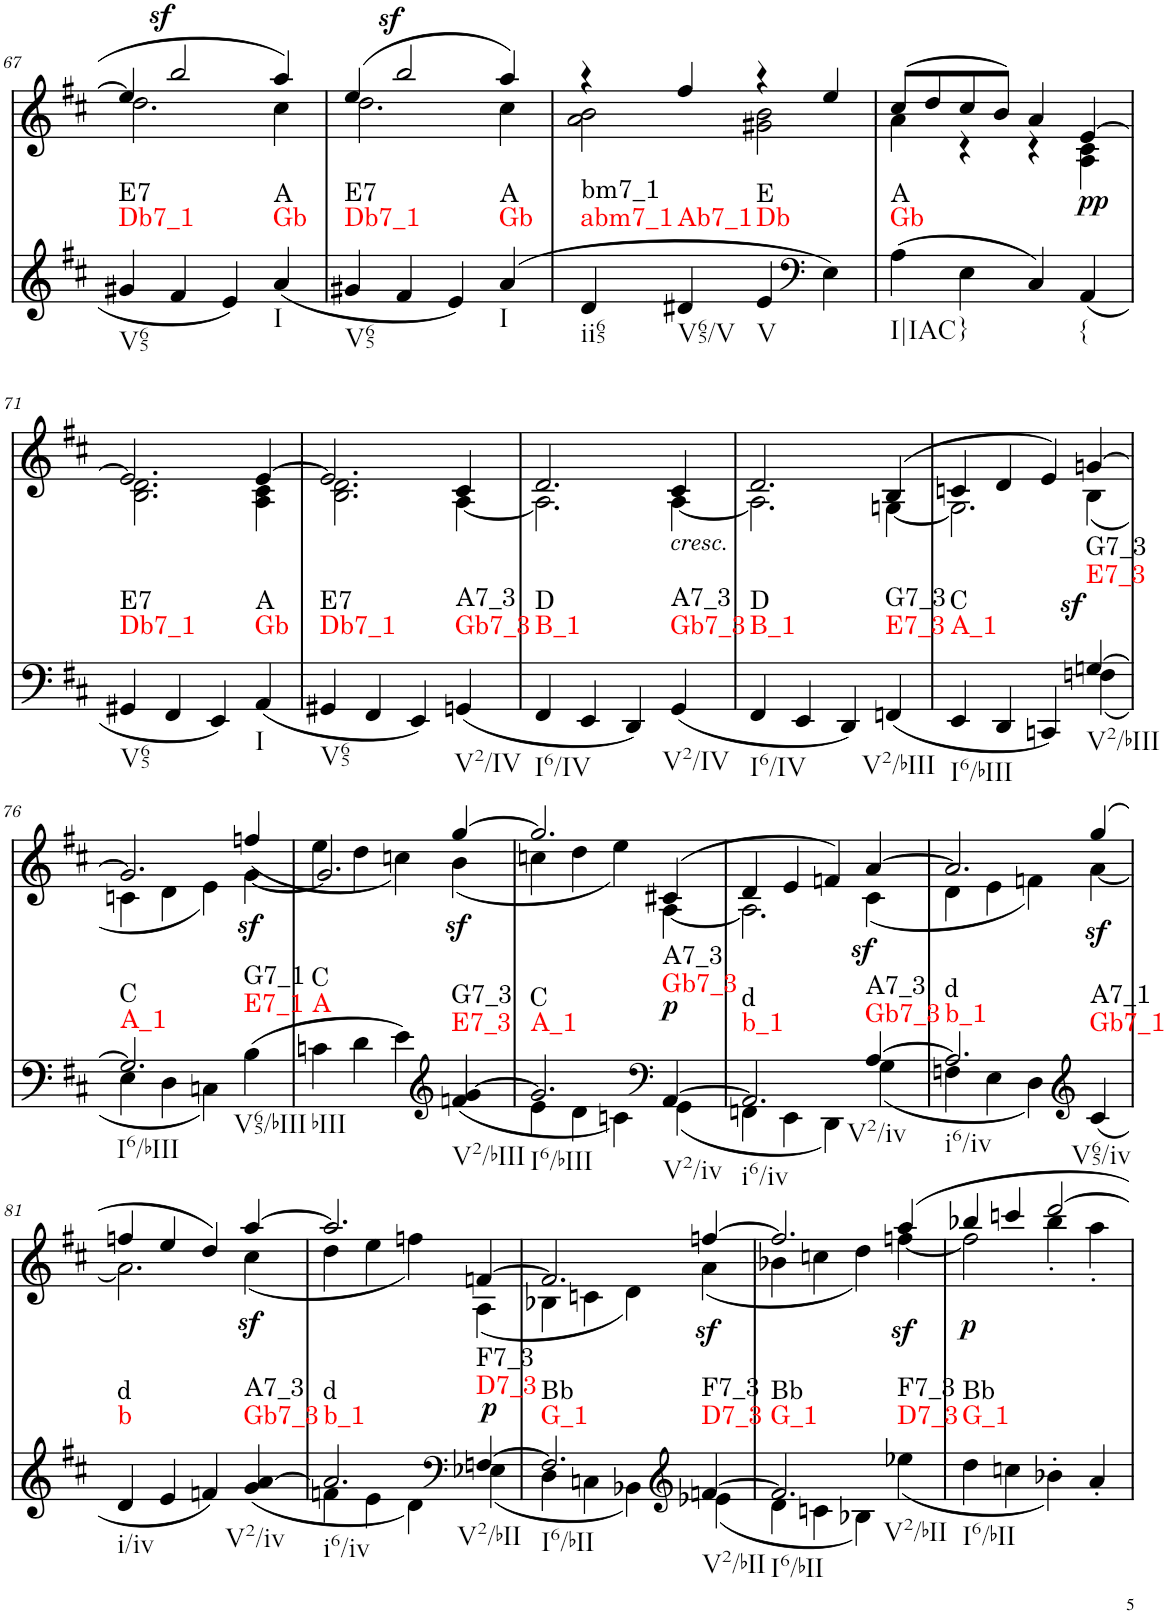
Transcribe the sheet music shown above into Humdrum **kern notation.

**kern	**dynam	**harte	**kern	**text	**dynam
*part2	*part2	*part2	*part1	*part1	*part1
*staff2	*staff2	*	*staff1	*staff1	*staff1
*I"piano	*	*	*I"piano	*	*
*I'Pno	*	*	*I'Pno	*	*
!!LO:PB:g=z
*clefG2	*	*	*clefG2	*	*
*k[f#c#]	*	*	*k[f#c#]	*	*
*D:	*	*	*D:	*	*
*M4/4	*	*	*M4/4	*	*
=67	=67	=67	=67	=67	=67
*	*	*	*^	*	*
!	!	!LO:H:n=1:kt=Db7_1	!	!	!	!
!	!	!LO:H:n=2:kt=E7	!	!	!	!
4g#X/	.	N N	4ee/]	2.dd\	.	.
!	!	!	!	!	!	!LO:DY:a
4f#/	.	.	2bb/	.	.	sf
4e/	.	.	.	.	.	.
!	!	!LO:H:n=1:kt=Gb	!	!	!	!
!	!	!LO:H:n=2:kt=A	!	!	!	!
(4a/	.	N N	4aa/	4cc#\	.	.
=68	=68	=68	=68	=68	=68	=68
!	!	!LO:H:n=1:kt=Db7_1	!	!	!	!
!	!	!LO:H:n=2:kt=E7	!	!	!	!
4g#X/	.	N N	(4ee/	2.dd\	.	.
!	!	!	!	!	!	!LO:DY:a
4f#/	.	.	2bb/	.	.	sf
4e/)	.	.	.	.	.	.
!	!	!LO:H:n=1:kt=Gb	!	!	!	!
!	!	!LO:H:n=2:kt=A	!	!	!	!
(>4a/	.	N N	4aa/)	4cc#\	.	.
=69	=69	=69	=69	=69	=69	=69
!	!	!LO:H:n=1:kt=abm7_1	!	!	!	!
!	!	!LO:H:n=2:kt=bm7_1	!	!	!	!
4d/	.	N N	4r	2a\ 2b\	.	.
!	!	!LO:H:kt=Ab7_1	!	!	!	!
4d#X/	.	N	4ff#/	.	.	.
!	!	!LO:H:n=1:kt=Db	!	!	!	!
!	!	!LO:H:n=2:kt=E	!	!	!	!
4e/	.	N N	4r	2g#X\ 2b\	.	.
*clefF4	*	*	*	*	*	*
4E\)	.	.	4ee/	.	.	.
=70	=70	=70	=70	=70	=70	=70
!	!	!LO:H:n=1:kt=Gb	!	!	!	!
!	!	!LO:H:n=2:kt=A	!	!	!	!
(4A\	.	N N	(8cc#/L	4a\	.	.
.	.	.	8dd/	.	.	.
4E\	.	.	8cc#/	4r	.	.
.	.	.	8b/J)	.	.	.
4C#/)	.	.	4a/	4r	.	.
!	!LO:DY:a	!LO:H:kt={	!	!	!LO:LY:b	!
(4AA/	pp	N	[4e/	4A\ 4c#\	pp	.
!!LO:LB:g=z	!!
=71	=71	=71	=71	=71	=71	=71
!	!	!LO:H:n=1:kt=Db7_1	!	!	!	!
!	!	!LO:H:n=2:kt=E7	!	!	!	!
4GG#X/	.	N N	2.e/]	2.B\ 2.d\	.	.
4FF#/	.	.	.	.	.	.
4EE/)	.	.	.	.	.	.
!	!	!LO:H:n=1:kt=Gb	!	!	!	!
!	!	!LO:H:n=2:kt=A	!	!	!	!
(4AA/	.	N N	[4e/	4A\ 4c#\	.	.
=72	=72	=72	=72	=72	=72	=72
!	!	!LO:H:n=1:kt=Db7_1	!	!	!	!
!	!	!LO:H:n=2:kt=E7	!	!	!	!
4GG#X/	.	N N	2.e/]	2.B\ 2.d\	.	.
4FF#/	.	.	.	.	.	.
4EE/)	.	.	.	.	.	.
!	!	!LO:H:n=1:kt=Gb7_3	!	!	!	!
!	!	!LO:H:n=2:kt=A7_3	!	!	!	!
(4GGn/	.	N N	4c#/	[4A\	.	.
=73	=73	=73	=73	=73	=73	=73
!	!	!LO:H:n=1:kt=B_1	!	!	!LO:LY:b	!
!	!	!LO:H:n=2:kt=D	!	!	!	!
4FF#/	.	N N	2.d/	2.A\]	<	.
4EE/	.	.	.	.	.	.
4DD/)	.	.	.	.	.	.
!	!	!LO:H:n=1:kt=Gb7_3	!LO:TX:b:i:t=cresc.	!	!	!
!	!	!LO:H:n=2:kt=A7_3	!	!	!	!
(4GG/	.	N N	4c#/	[4A\	.	.
=74	=74	=74	=74	=74	=74	=74
!	!	!LO:H:n=1:kt=B_1	!	!	!	!
!	!	!LO:H:n=2:kt=D	!	!	!	!
4FF#/	.	N N	2.d/	2.A\]	.	.
4EE/	.	.	.	.	.	.
4DD/)	.	.	.	.	.	.
!	!	!LO:H:n=1:kt=E7_3	!	!	!	!
!	!	!LO:H:n=2:kt=G7_3	!	!	!	!
(4FFn/	.	N N	(4B/	[4Gn\	.	.
=75	=75	=75	=75	=75	=75	=75
*^	*	*	*	*	*	*
!	!	!	!LO:H:n=1:kt=A_1	!	!	!	!
!	!	!	!LO:H:n=2:kt=C	!	!	!	!
2.ryy	4EE/	.	N N	4cn/	2.G\]	.	.
.	4DD/	.	.	4d/	.	.	.
.	4CCn/)	.	.	4e/)	.	.	.
!	!	!LO:DY:a	!LO:H:n=1:kt=E7_3	!	!	!	!
!	!	!	!LO:H:n=2:kt=G7_3	!	!	!	!
(4Fn\	[4Gn/	sf	N N	[4gn/	(4B\	.	.
!!LO:LB:g=z	!!
=76	=76	=76	=76	=76	=76	=76	=76
!	!	!	!LO:H:n=1:kt=A_1	!	!	!	!
!	!	!	!LO:H:n=2:kt=C	!	!	!	!
2.G/]	4E\	.	N N	2.g/]	4cn\	.	.
.	4D\	.	.	.	4d\	.	.
.	4Cn\)	.	.	.	4e\)	.	.
!	!	!	!LO:H:n=1:kt=E7_1	!	!	!LO:LY:b	!LO:DY:b
!	!	!	!LO:H:n=2:kt=G7_1	!	!	!	!
(4B\	4ryy	.	N N	(4ffn/	[4g\	sf	sf
=77	=77	=77	=77	=77	=77	=77	=77
!	!	!	!LO:H:n=1:kt=A	!	!	!	!
!	!	!	!LO:H:n=2:kt=C	!	!	!	!
4cn\	2.ryy	.	N N	2.g/]	4ee\	.	.
4d\	.	.	.	.	4dd\	.	.
4e\)	.	.	.	.	4ccn\)	.	.
*clefG2	*	*	*	*	*	*	*
!	!	!	!LO:H:n=1:kt=E7_3	!	!	!	!LO:DY:b
!	!	!	!LO:H:n=2:kt=G7_3	!	!	!	!
(<4fn/	[4g/	.	N N	[4gg/	(4b\	.	sf
=78	=78	=78	=78	=78	=78	=78	=78
!	!	!	!LO:H:n=1:kt=A_1	!	!	!	!
!	!	!	!LO:H:n=2:kt=C	!	!	!	!
2.g/]	4e\	.	N N	4ccn\	2.gg/]	.	.
.	4d\	.	.	4dd\	.	.	.
.	4cn\)	.	.	4ee\)	.	.	.
*clefF4	*	*	*	*	*	*	*
!	!	!LO:DY:a	!LO:H:n=1:kt=Gb7_3	!	!	!	!
!	!	!	!LO:H:n=2:kt=A7_3	!	!	!	!
[4AA/	(4GG\	p	N N	(4c#X/	[4A\	.	.
=79	=79	=79	=79	=79	=79	=79	=79
!	!	!	!LO:H:n=1:kt=b_1	!	!	!	!
!	!	!	!LO:H:n=2:kt=d	!	!	!	!
2.AA/]	4FFn\	.	N N	4d/	2.A\]	.	.
.	4EE\	.	.	4e/	.	.	.
.	4DD\)	.	.	4fn/)	.	.	.
!	!	!	!LO:H:n=1:kt=Gb7_3	!	!	!	!LO:DY:b
!	!	!	!LO:H:n=2:kt=A7_3	!	!	!	!
[4A/	(4G\	.	N N	[4a/	(4c#\	.	sf
=80	=80	=80	=80	=80	=80	=80	=80
!	!	!	!LO:H:n=1:kt=b_1	!	!	!	!
!	!	!	!LO:H:n=2:kt=d	!	!	!	!
2.A/]	4Fn\	.	N N	2.a/]	4d\	.	.
.	4E\	.	.	.	4e\	.	.
.	4D\)	.	.	.	4fn\)	.	.
*clefG2	*	*	*	*	*	*	*
!	!	!	!LO:H:n=1:kt=Gb7_1	!	!	!	!LO:DY:b
!	!	!	!LO:H:n=2:kt=A7_1	!	!	!	!
4ryy	(4c#/	.	N N	(4gg/	[4a\	.	sf
!!LO:LB:g=z	!!
=81	=81	=81	=81	=81	=81	=81	=81
!	!	!	!LO:H:n=1:kt=b	!	!	!	!
!	!	!	!LO:H:n=2:kt=d	!	!	!	!
*v	*v	*	*	*	*	*	*
4d/	.	N N	4ffn/	2.a\]	.	.
4e/	.	.	4ee/	.	.	.
4fn/)	.	.	4dd/)	.	.	.
!	!	!LO:H:n=1:kt=Gb7_3	!	!	!	!LO:DY:b
!	!	!LO:H:n=2:kt=A7_3	!	!	!	!
(4g/ [4a/	.	N N	[4aa/	(4cc#\	.	sf
=82	=82	=82	=82	=82	=82	=82
*^	*	*	*	*	*	*
!	!	!	!LO:H:n=1:kt=b_1	!	!	!	!
!	!	!	!LO:H:n=2:kt=d	!	!	!	!
2.a/]	4fn\	.	N N	2.aa/]	4dd\	.	.
.	4e\	.	.	.	4ee\	.	.
.	4d\)	.	.	.	4ffn\)	.	.
*clefF4	*	*	*	*	*	*	*
!	!	!LO:DY:a	!LO:H:n=1:kt=D7_3	!	!	!LO:LY:b	!
!	!	!	!LO:H:n=2:kt=F7_3	!	!	!	!
[4Fn/	(4E-X\	p	N N	[4fn/	(4A\	p	.
=83	=83	=83	=83	=83	=83	=83	=83
!	!	!	!LO:H:n=1:kt=G_1	!	!	!	!
!	!	!	!LO:H:n=2:kt=Bb	!	!	!	!
2.F/]	4D\	.	N N	2.f/]	4B-X\	.	.
.	4Cn\	.	.	.	4cn\	.	.
.	4BB-X\)	.	.	.	4d\)	.	.
*clefG2	*	*	*	*	*	*	*
!	!	!	!LO:H:n=1:kt=D7_3	!	!	!	!LO:DY:b
!	!	!	!LO:H:n=2:kt=F7_3	!	!	!	!
[4fn/	(4e-X\	.	N N	[4ffn/	(4a\	.	sf
=84	=84	=84	=84	=84	=84	=84	=84
!	!	!	!LO:H:n=1:kt=G_1	!	!	!	!
!	!	!	!LO:H:n=2:kt=Bb	!	!	!	!
2.f/]	4d\	.	N N	2.ff/]	4b-X\	.	.
.	4cn\	.	.	.	4ccn\	.	.
.	4B-X\)	.	.	.	4dd\)	.	.
!	!	!	!LO:H:n=1:kt=D7_3	!	!	!	!LO:DY:b
!	!	!	!LO:H:n=2:kt=F7_3	!	!	!	!
4ryy	(4ee-X\	.	N N	4aa/	[4ffn\	.	sf
=85	=85	=85	=85	=85	=85	=85	=85
!	!	!	!LO:H:n=1:kt=G_1	!	!	!LO:LY:b	!LO:DY:b
!	!	!	!LO:H:n=2:kt=Bb	!	!	!	!
*v	*v	*	*	*	*	*	*
4dd\	.	N N	4bb-X/	2ff\]	p	p
4ccn\	.	.	4cccn/	.	.	.
4b-X'\)	.	.	[2ddd/	4bb-'\	.	.
4a'/	.	.	.	4aa'\	.	.
*	*	*	*v	*v	*	*
=	=	=	=	=	=
*-	*-	*-	*-	*-	*-
